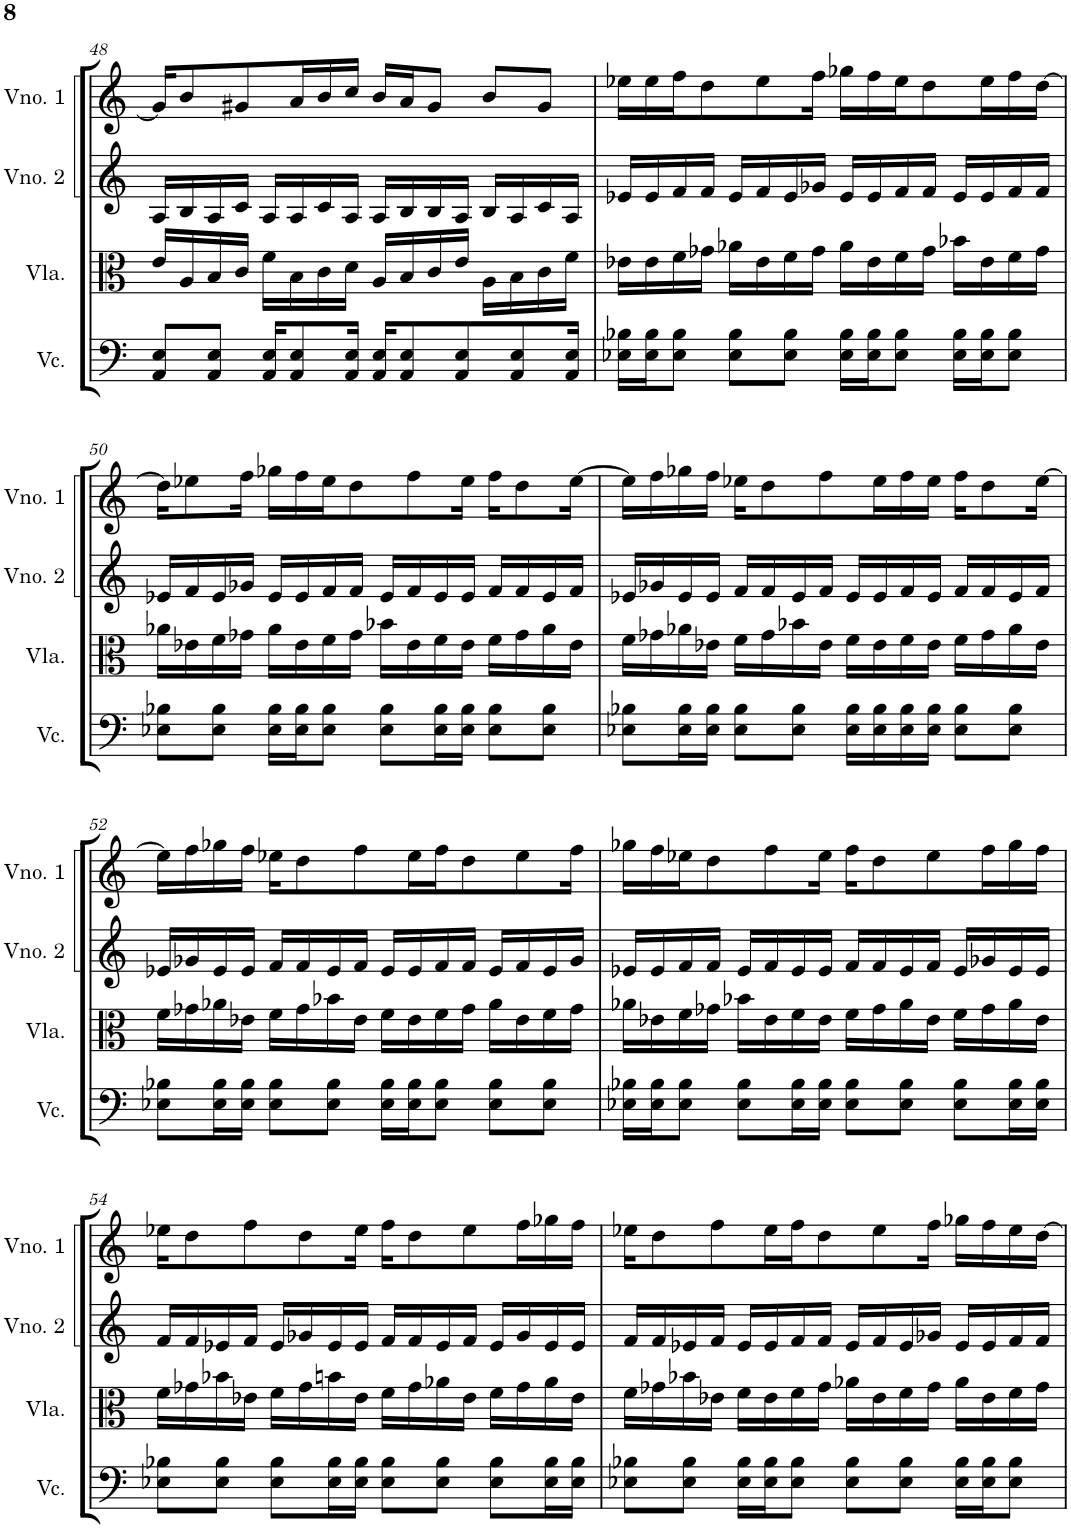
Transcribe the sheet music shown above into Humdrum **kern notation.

**kern	**kern	**kern	**kern
*part4	*part3	*part2	*part1
*staff4	*staff3	*staff2	*staff1
*I"Violoncelo	*I"Viola	*I"Violino 2	*I"Violino 1
*I'Vc.	*I'Vla.	*I'Vno. 2	*I'Vno. 1
!!LO:PB:g=z
*clefF4	*clefC3	*clefG2	*clefG2
*k[]	*k[]	*k[]	*k[]
*M4/4	*M4/4	*M4/4	*M4/4
=48	=48	=48	=48
8AA/ 8E/L	16e/LL	16A/LL	16g#/KL]
.	16A/	16B/	8b/
8AA/ 8E/J	16B/	16A/	.
.	16c/JJ	16c/JJ	8g#X/
16AA/ 16E/KL	16f\LL	16A/LL	.
8AA/ 8E/	16B\	16A/	16a/L
.	16c\	16c/	16b/
16AA/ 16E/Jk	16d\JJ	16A/JJ	16cc/JJ
16AA/ 16E/KL	16A/LL	16A/LL	16b/LL
8AA/ 8E/	16B/	16B/	16a/J
.	16c/	16B/	8g#/J
8AA/ 8E/	16e/JJ	16A/JJ	.
.	16A\LL	16B/LL	8b/L
8AA/ 8E/	16B\	16A/	.
.	16c\	16c/	8g#/J
16AA/ 16E/Jk	16f\JJ	16A/JJ	.
=49	=49	=49	=49
16E-X\ 16B-X\LL	16e-X\LL	16e-X/LL	16ee-X\LL
16E-\ 16B-\J	16e-\	16e-/	16ee-\
8E-\ 8B-\J	16f\	16f/	16ff\J
.	16g-X\JJ	16f/JJ	8dd\
8E-\ 8B-\L	16a-X\LL	16e-/LL	.
.	16e-\	16f/	8ee-\
8E-\ 8B-\J	16f\	16e-/	.
.	16g-\JJ	16g-X/JJ	16ff\Jk
16E-\ 16B-\LL	16a-\LL	16e-/LL	16gg-X\LL
16E-\ 16B-\J	16e-\	16e-/	16ff\
8E-\ 8B-\J	16f\	16f/	16ee-\J
.	16g-\JJ	16f/JJ	8dd\
16E-\ 16B-\LL	16b-X\LL	16e-/LL	.
16E-\ 16B-\J	16e-\	16e-/	16ee-\L
8E-\ 8B-\J	16f\	16f/	16ff\
.	16g-\JJ	16f/JJ	[16dd\JJ
!!LO:LB:g=z
=50	=50	=50	=50
8E-X\ 8B-X\L	16a-X\LL	16e-X/LL	16dd\KL]
.	16e-X\	16f/	8ee-X\
8E-\ 8B-\J	16f\	16e-/	.
.	16g-X\JJ	16g-X/JJ	16ff\Jk
16E-\ 16B-\LL	16a-\LL	16e-/LL	16gg-X\LL
16E-\ 16B-\J	16e-\	16e-/	16ff\
8E-\ 8B-\J	16f\	16f/	16ee-\J
.	16g-\JJ	16f/JJ	8dd\
8E-\ 8B-\L	16b-X\LL	16e-/LL	.
.	16e-\	16f/	8ff\
16E-\ 16B-\L	16f\	16e-/	.
16E-\ 16B-\JJ	16e-\JJ	16e-/JJ	16ee-\Jk
8E-\ 8B-\L	16f\LL	16f/LL	16ff\KL
.	16g-\	16f/	8dd\
8E-\ 8B-\J	16a-\	16e-/	.
.	16e-\JJ	16f/JJ	[16ee-\Jk
=51	=51	=51	=51
8E-X\ 8B-X\L	16f\LL	16e-X/LL	16ee-\LL]
.	16g-X\	16g-X/	16ff\
16E-\ 16B-\L	16a-X\	16e-/	16gg-X\
16E-\ 16B-\JJ	16e-X\JJ	16e-/JJ	16ff\JJ
8E-\ 8B-\L	16f\LL	16f/LL	16ee-X\KL
.	16g-\	16f/	8dd\
8E-\ 8B-\J	16b-X\	16e-/	.
.	16e-\JJ	16f/JJ	8ff\
16E-\ 16B-\LL	16f\LL	16e-/LL	.
16E-\ 16B-\	16e-\	16e-/	16ee-\L
16E-\ 16B-\	16f\	16f/	16ff\
16E-\ 16B-\JJ	16e-\JJ	16e-/JJ	16ee-\JJ
8E-\ 8B-\L	16f\LL	16f/LL	16ff\KL
.	16g-\	16f/	8dd\
8E-\ 8B-\J	16a-\	16e-/	.
.	16e-\JJ	16f/JJ	[16ee-\Jk
!!LO:LB:g=z
=52	=52	=52	=52
8E-X\ 8B-X\L	16f\LL	16e-X/LL	16ee-\LL]
.	16g-X\	16g-X/	16ff\
16E-\ 16B-\L	16a-X\	16e-/	16gg-X\
16E-\ 16B-\JJ	16e-X\JJ	16e-/JJ	16ff\JJ
8E-\ 8B-\L	16f\LL	16f/LL	16ee-X\KL
.	16g-\	16f/	8dd\
8E-\ 8B-\J	16b-X\	16e-/	.
.	16e-\JJ	16f/JJ	8ff\
16E-\ 16B-\LL	16f\LL	16e-/LL	.
16E-\ 16B-\J	16e-\	16e-/	16ee-\L
8E-\ 8B-\J	16f\	16f/	16ff\J
.	16g-\JJ	16f/JJ	8dd\
8E-\ 8B-\L	16a-\LL	16e-/LL	.
.	16e-\	16f/	8ee-\
8E-\ 8B-\J	16f\	16e-/	.
.	16g-\JJ	16g-/JJ	16ff\Jk
=53	=53	=53	=53
16E-X\ 16B-X\LL	16a-X\LL	16e-X/LL	16gg-X\LL
16E-\ 16B-\J	16e-X\	16e-/	16ff\
8E-\ 8B-\J	16f\	16f/	16ee-X\J
.	16g-X\JJ	16f/JJ	8dd\
8E-\ 8B-\L	16b-X\LL	16e-/LL	.
.	16e-\	16f/	8ff\
16E-\ 16B-\L	16f\	16e-/	.
16E-\ 16B-\JJ	16e-\JJ	16e-/JJ	16ee-\Jk
8E-\ 8B-\L	16f\LL	16f/LL	16ff\KL
.	16g-\	16f/	8dd\
8E-\ 8B-\J	16a-\	16e-/	.
.	16e-\JJ	16f/JJ	8ee-\
8E-\ 8B-\L	16f\LL	16e-/LL	.
.	16g-\	16g-X/	16ff\L
16E-\ 16B-\L	16a-\	16e-/	16gg-\
16E-\ 16B-\JJ	16e-\JJ	16e-/JJ	16ff\JJ
!!LO:LB:g=z
=54	=54	=54	=54
8E-X\ 8B-X\L	16f\LL	16f/LL	16ee-X\KL
.	16g-X\	16f/	8dd\
8E-\ 8B-\J	16b-X\	16e-X/	.
.	16e-X\JJ	16f/JJ	8ff\
8E-\ 8B-\L	16f\LL	16e-/LL	.
.	16g-\	16g-X/	8dd\
16E-\ 16B-\L	16bn\	16e-/	.
16E-\ 16B-\JJ	16e-\JJ	16e-/JJ	16ee-\Jk
8E-\ 8B-\L	16f\LL	16f/LL	16ff\KL
.	16g-\	16f/	8dd\
8E-\ 8B-\J	16a-X\	16e-/	.
.	16e-\JJ	16f/JJ	8ee-\
8E-\ 8B-\L	16f\LL	16e-/LL	.
.	16g-\	16g-/	16ff\L
16E-\ 16B-\L	16a-\	16e-/	16gg-X\
16E-\ 16B-\JJ	16e-\JJ	16e-/JJ	16ff\JJ
=55	=55	=55	=55
8E-X\ 8B-X\L	16f\LL	16f/LL	16ee-X\KL
.	16g-X\	16f/	8dd\
8E-\ 8B-\J	16b-X\	16e-X/	.
.	16e-X\JJ	16f/JJ	8ff\
16E-\ 16B-\LL	16f\LL	16e-/LL	.
16E-\ 16B-\J	16e-\	16e-/	16ee-\L
8E-\ 8B-\J	16f\	16f/	16ff\J
.	16g-\JJ	16f/JJ	8dd\
8E-\ 8B-\L	16a-X\LL	16e-/LL	.
.	16e-\	16f/	8ee-\
8E-\ 8B-\J	16f\	16e-/	.
.	16g-\JJ	16g-X/JJ	16ff\Jk
16E-\ 16B-\LL	16a-\LL	16e-/LL	16gg-X\LL
16E-\ 16B-\J	16e-\	16e-/	16ff\
8E-\ 8B-\J	16f\	16f/	16ee-\
.	16g-\JJ	16f/JJ	[16dd\JJ
=	=	=	=
*-	*-	*-	*-
